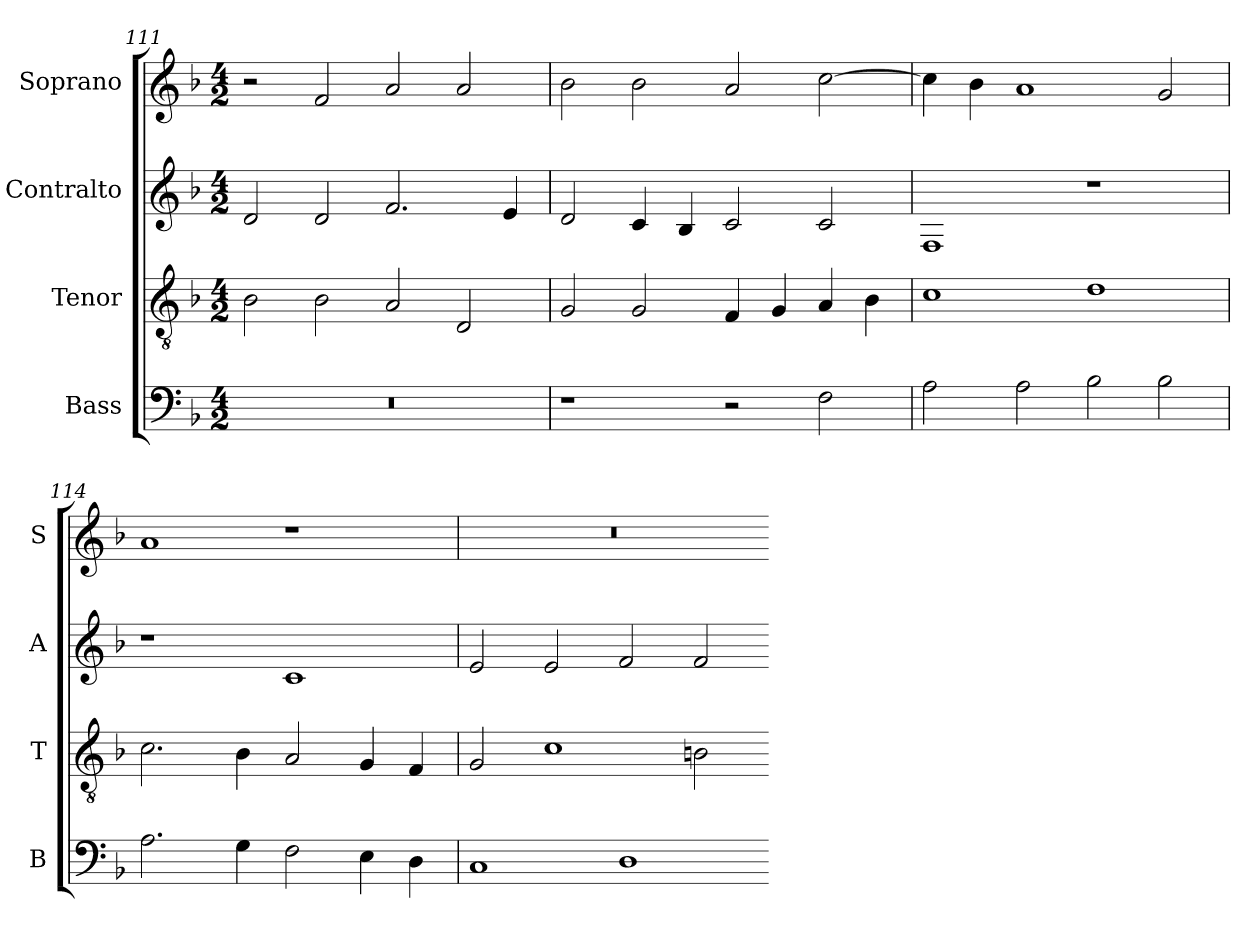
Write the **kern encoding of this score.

**kern	**kern	**kern	**kern
*part4	*part3	*part2	*part1
*staff4	*staff3	*staff2	*staff1
*I"Bass	*I"Tenor	*I"Contralto	*I"Soprano
*I'B	*I'T	*I'A	*I'S
*clefF4	*clefGv2	*clefG2	*clefG2
*k[b-]	*k[b-]	*k[b-]	*k[b-]
*F:ion	*F:ion	*F:ion	*F:ion
*M4/2	*M4/2	*M4/2	*M4/2
=111	=111	=111	=111
0r	2B-	2d	2r
.	2B-	2d	2f
.	2A	2.f	2a
.	2D	.	2a
.	.	4e	.
=112	=112	=112	=112
1r	2G	2d	2b-
.	2G	4c	2b-
.	.	4B-	.
2r	4F	2c	2a
.	4G	.	.
2F	4A	2c	[2cc
.	4B-	.	.
=113	=113	=113	=113
2A	1c	1F	4cc]
.	.	.	4b-
2A	.	.	1a
2B-	1d	1r	.
2B-	.	.	2g
=114	=114	=114	=114
2.A	2.c	1r	1a
4G	4B-	.	.
2F	2A	1c	1r
4E	4G	.	.
4D	4F	.	.
=115	=115	=115	=115
1C	2G	2e	0r
.	1c	2e	.
1D	.	2f	.
.	2Bn	2f	.
=-	=-	=-	=-
*-	*-	*-	*-
